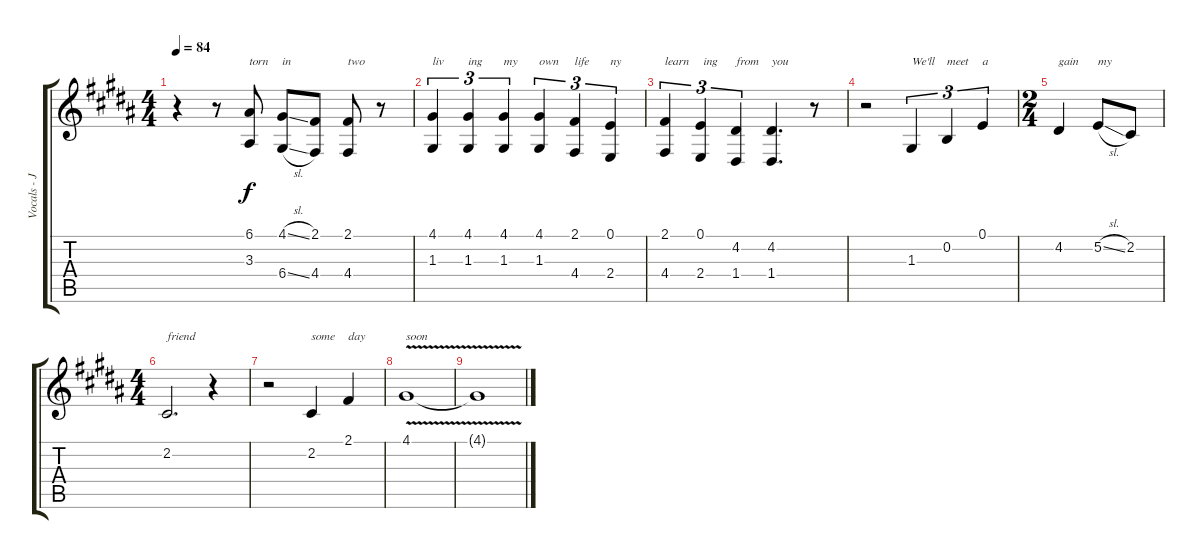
\track ("Vocals - James LaBrie" "Vocals - J") {instrument bassoon}
\staff {score tabs}
\tuning (E4 B3 G3 D3 A2 E2) {hide}
\ts (4 4)
\tempo 84
\clef g2
\ks b
r.4{dy f} r.8 (6.1 3.3).8{txt "torn"} (4.1{sl} 6.4{sl}).8{txt "in"} (2.1 4.4).8 (2.1 4.4).8{txt "two"} r.8 |
(4.1 1.3).4{tu (3 2) txt "liv"} (4.1 1.3).4{tu (3 2) txt "ing"} (4.1 1.3).4{tu (3 2) txt "my"} (4.1 1.3).4{tu (3 2) txt "own"} (2.1 4.4).4{tu (3 2) txt "life"} (0.1 2.4).4{tu (3 2) txt "ny"} |
(2.1 4.4).4{tu (3 2) txt "learn"} (0.1 2.4).4{tu (3 2) txt " ing"} (4.2 1.4).4{tu (3 2) txt "from"} (4.2 1.4).4{d txt "you"} r.8 |
r.2 1.3.4{tu (3 2) txt "We'll"} 0.2.4{tu (3 2) txt "meet"} 0.1.4{tu (3 2) txt "a"} |
\ts (2 4)
4.2.4{txt "gain"} 5.2{sl}.8{txt "my"} 2.2.8 |
\ts (4 4)
2.2.2{d txt "friend"} r.4 |
r.2 2.2.4{txt "some"} 2.1.4{txt "day"} |
4.1{v}.1{txt "soon"} |
4.1{t}.1
